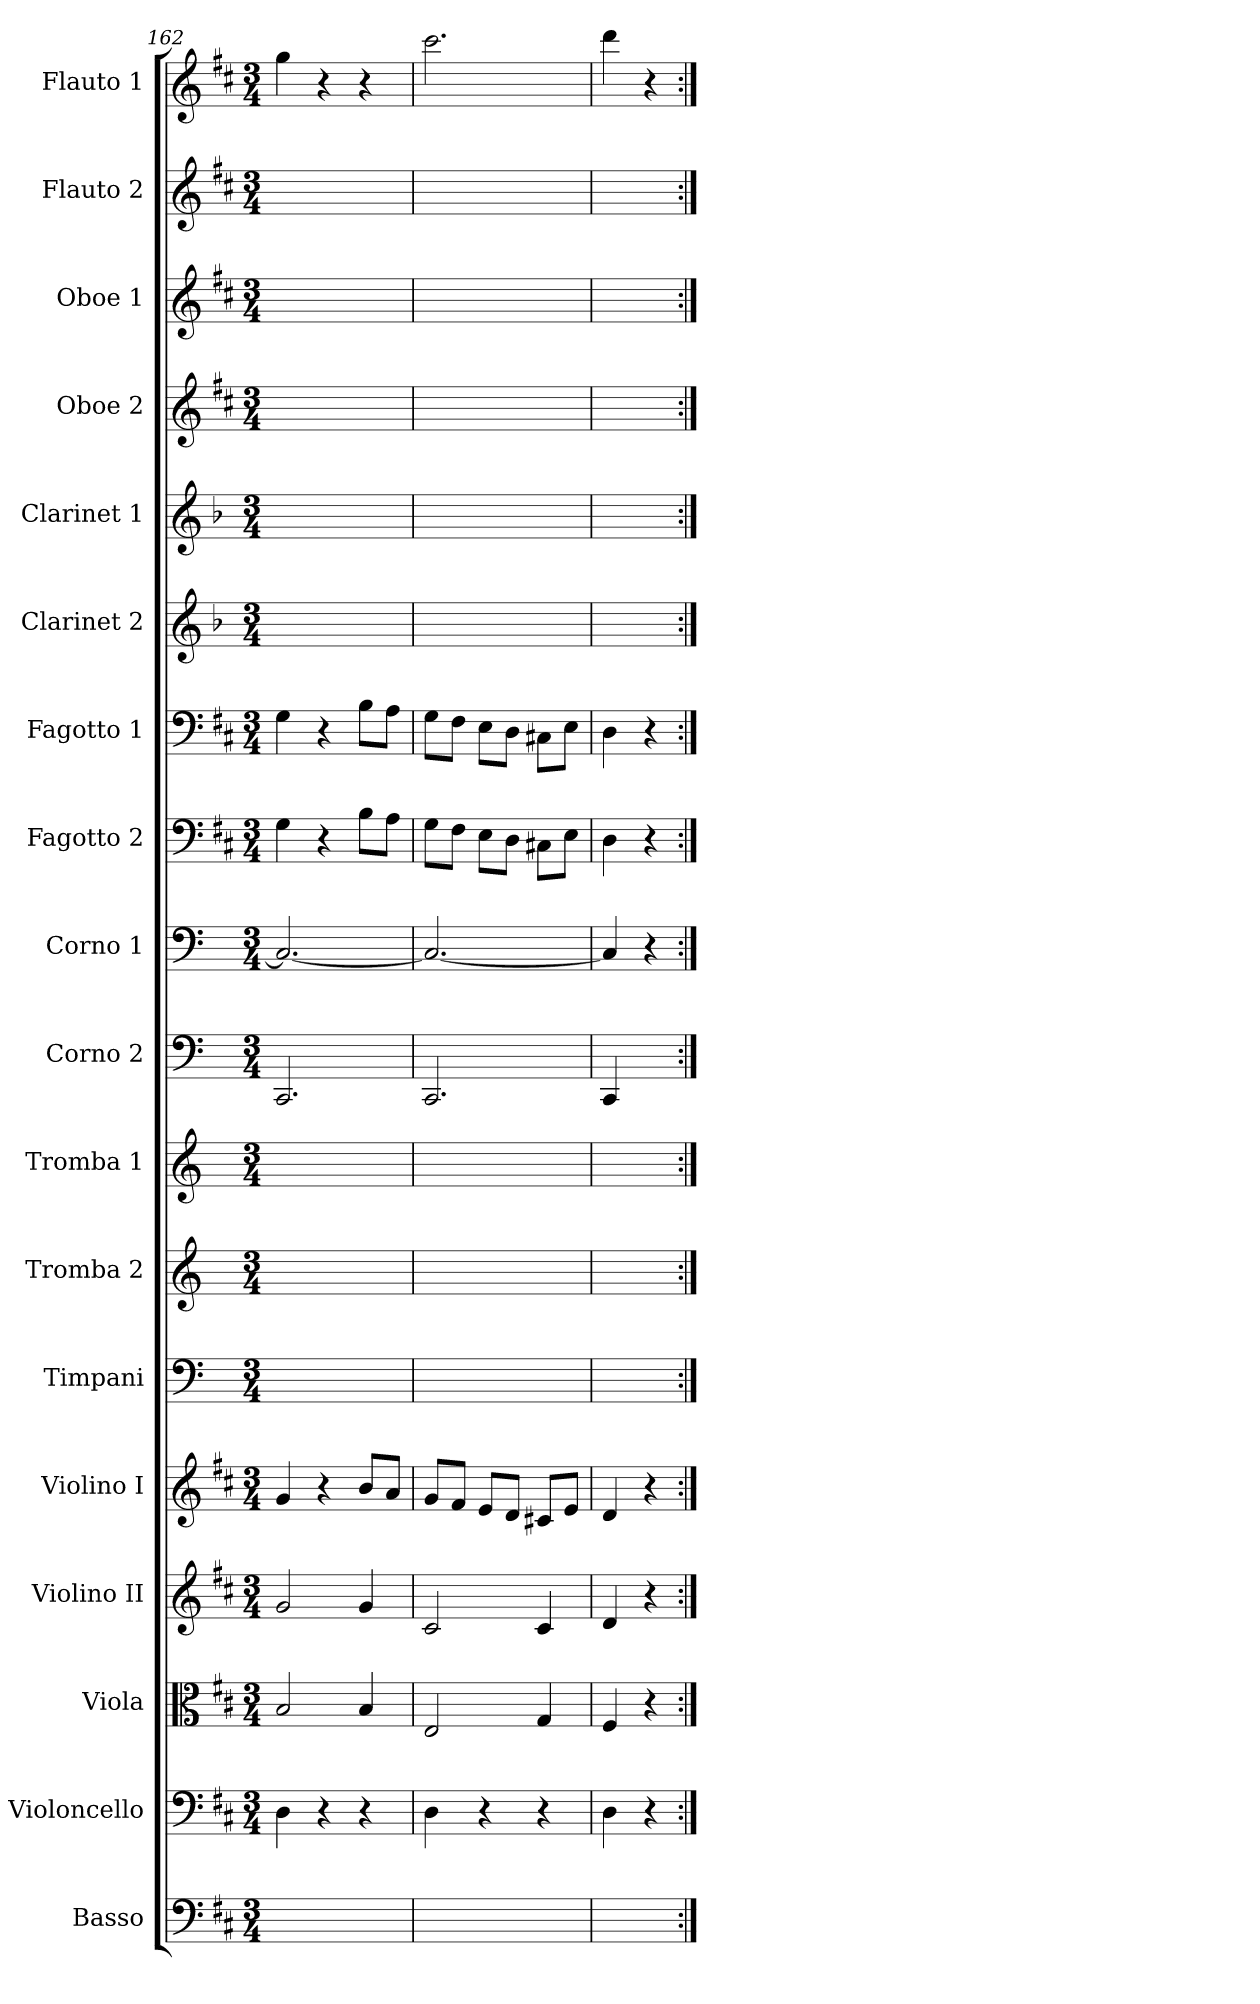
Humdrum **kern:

**kern	**kern	**kern	**kern	**kern	**kern	**kern	**kern	**kern	**kern	**kern	**kern	**kern	**kern	**kern	**kern	**kern	**kern
*part18	*part17	*part16	*part15	*part14	*part13	*part12	*part11	*part10	*part9	*part8	*part7	*part6	*part5	*part4	*part3	*part2	*part1
*staff18	*staff17	*staff16	*staff15	*staff14	*staff13	*staff12	*staff11	*staff10	*staff9	*staff8	*staff7	*staff6	*staff5	*staff4	*staff3	*staff2	*staff1
*I"Basso	*I"Violoncello	*I"Viola	*I"Violino II	*I"Violino I	*I"Timpani	*I"Tromba 2	*I"Tromba 1	*I"Corno 2	*I"Corno 1	*I"Fagotto 2	*I"Fagotto 1	*I"Clarinet 2	*I"Clarinet 1	*I"Oboe 2	*I"Oboe 1	*I"Flauto 2	*I"Flauto 1
*	*I'Vc	*I'Vla	*I'Vln	*I'Vln	*	*	*	*	*	*	*	*I'Cl	*I'Cl	*I'Ob	*I'Ob	*I'Fl	*I'Fl
*clefF4	*clefF4	*clefC3	*clefG2	*clefG2	*clefF4	*clefG2	*clefG2	*clefF4	*clefF4	*clefF4	*clefF4	*clefG2	*clefG2	*clefG2	*clefG2	*clefG2	*clefG2
*ITrd7c12	*	*	*	*	*	*ITrd-1c-2	*ITrd-1c-2	*ITrd6c10	*ITrd6c10	*	*	*ITrd2c3	*ITrd2c3	*	*	*	*
*k[f#c#]	*k[f#c#]	*k[f#c#]	*k[f#c#]	*k[f#c#]	*	*	*	*	*	*k[f#c#]	*k[f#c#]	*k[f#c#]	*k[f#c#]	*k[f#c#]	*k[f#c#]	*k[f#c#]	*k[f#c#]
*M3/4	*M3/4	*M3/4	*M3/4	*M3/4	*M3/4	*M3/4	*M3/4	*M3/4	*M3/4	*M3/4	*M3/4	*M3/4	*M3/4	*M3/4	*M3/4	*M3/4	*M3/4
=162	=162	=162	=162	=162	=162	=162	=162	=162	=162	=162	=162	=162	=162	=162	=162	=162	=162
2.ryy	4D	2B	2g	4g	2.ryy	2.ryy	2.ryy	2.DDD	2.DD_	4G	4G	2.ryy	2.ryy	2.ryy	2.ryy	2.ryy	4gg
.	4r	.	.	4r	.	.	.	.	.	4r	4r	.	.	.	.	.	4r
.	4r	4B	4g	8b/L	.	.	.	.	.	8B\L	8B\L	.	.	.	.	.	4r
.	.	.	.	8a/J	.	.	.	.	.	8A\J	8A\J	.	.	.	.	.	.
=163	=163	=163	=163	=163	=163	=163	=163	=163	=163	=163	=163	=163	=163	=163	=163	=163	=163
2.ryy	4D	2E	2c#	8g/L	2.ryy	2.ryy	2.ryy	2.DDD	2.DD_	8G\L	8G\L	2.ryy	2.ryy	2.ryy	2.ryy	2.ryy	2.ccc#
.	.	.	.	8f#/J	.	.	.	.	.	8F#\J	8F#\J	.	.	.	.	.	.
.	4r	.	.	8e/L	.	.	.	.	.	8E\L	8E\L	.	.	.	.	.	.
.	.	.	.	8d/J	.	.	.	.	.	8D\J	8D\J	.	.	.	.	.	.
.	4r	4G	4c#	8c#X/L	.	.	.	.	.	8C#X\L	8C#X\L	.	.	.	.	.	.
.	.	.	.	8e/J	.	.	.	.	.	8E\J	8E\J	.	.	.	.	.	.
=164	=164	=164	=164	=164	=164	=164	=164	=164	=164	=164	=164	=164	=164	=164	=164	=164	=164
2ryy	4D	4F#	4d	4d	2ryy	2ryy	2ryy	4DDD	4DD]	4D	4D	2ryy	2ryy	2ryy	2ryy	2ryy	4ddd
.	4r	4r	4r	4r	.	.	.	4ryy	4r	4r	4r	.	.	.	.	.	4r
=:|!	=:|!	=:|!	=:|!	=:|!	=:|!	=:|!	=:|!	=:|!	=:|!	=:|!	=:|!	=:|!	=:|!	=:|!	=:|!	=:|!	=:|!
*-	*-	*-	*-	*-	*-	*-	*-	*-	*-	*-	*-	*-	*-	*-	*-	*-	*-
